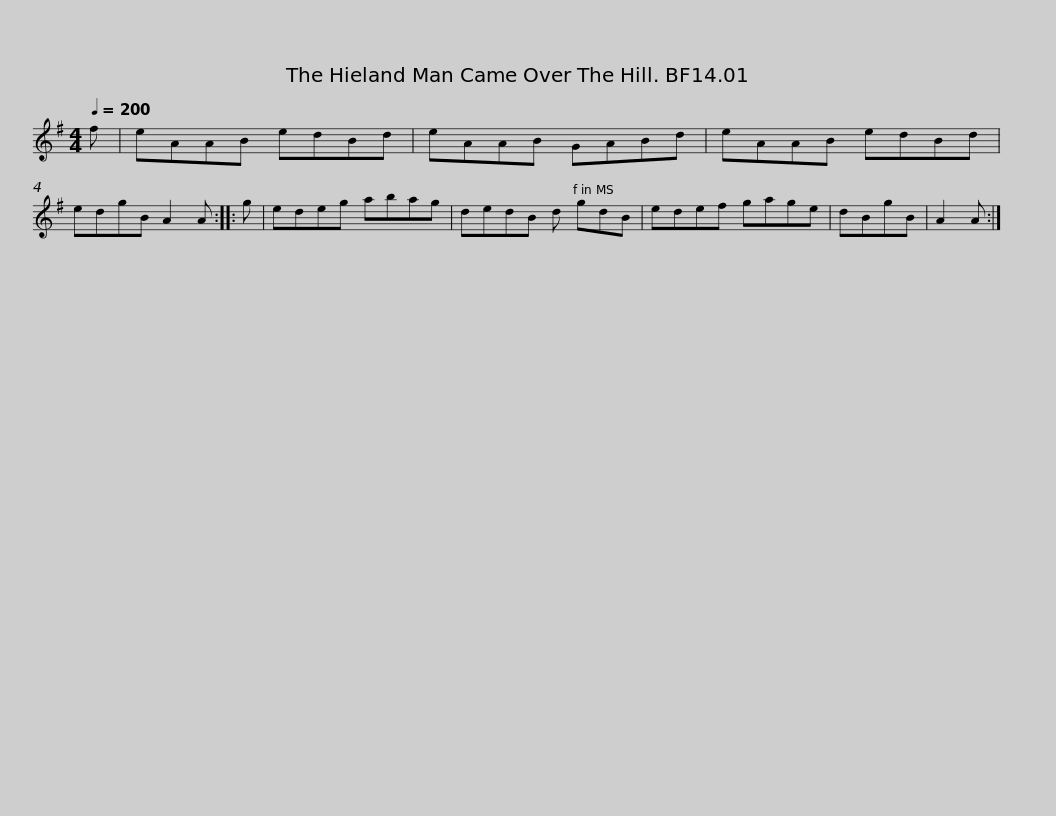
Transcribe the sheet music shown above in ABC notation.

X:1
L:1/8
Q:1/4=200
M:4/4
I:linebreak $
K:G
V:1 treble
V:1
 f | eAAB edBd | eAAB GABd | eAAB edBd | edgB A2 A :: %5
 g | edeg abag |$ dedB d gdB | edef gage | dBgB | %10
 A2 A :| %11
